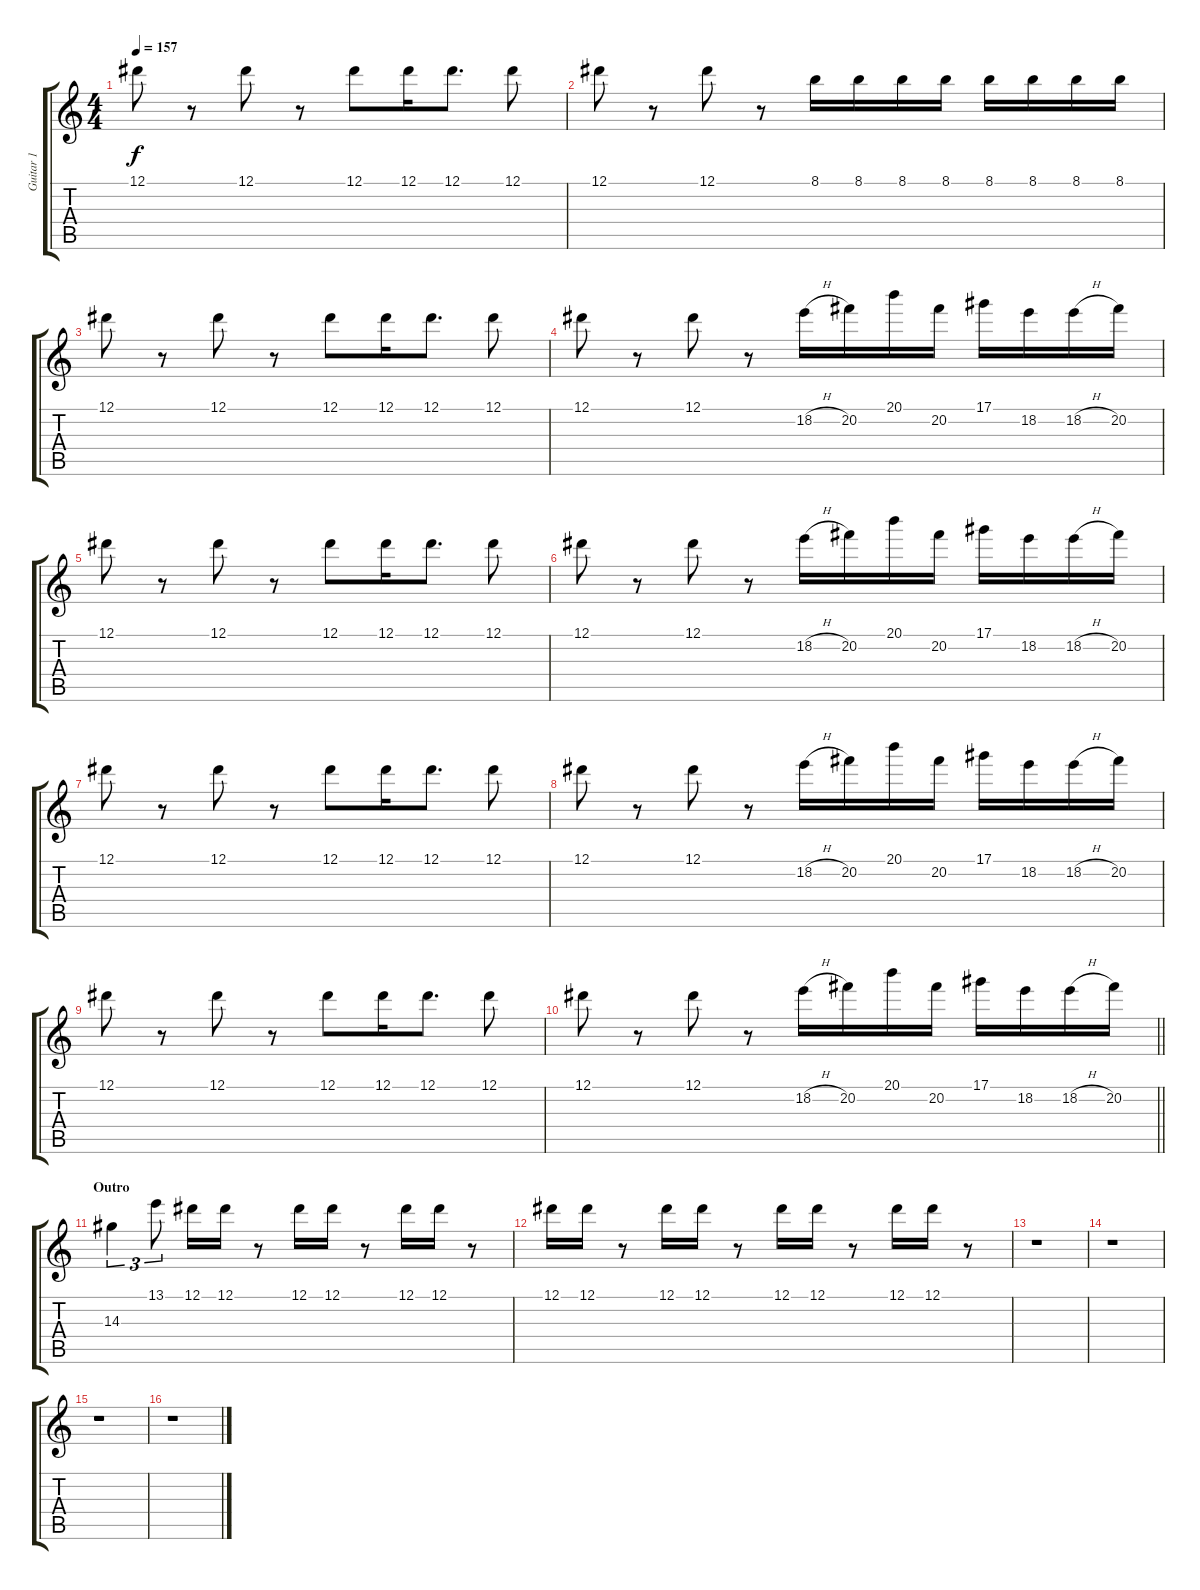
\track ("Guitar 1" "Guitar 1") {instrument distortionguitar}
\staff {score tabs}
\tuning (Eb4 Bb3 Gb3 Db3 Ab2 Db2) {hide}
\ts (4 4)
\tempo 157
\clef g2
\ks c
12.1.8{dy f} r.8 12.1.8 r.8 12.1.8 12.1.16 12.1.8{d} 12.1.8 |
12.1.8 r.8 12.1.8 r.8 8.1.16 8.1.16 8.1.16 8.1.16 8.1.16 8.1.16 8.1.16 8.1.16 |
12.1.8 r.8 12.1.8 r.8 12.1.8 12.1.16 12.1.8{d} 12.1.8 |
12.1.8 r.8 12.1.8 r.8 18.2{h}.16 20.2.16 20.1.16 20.2.16 17.1.16 18.2.16 18.2{h}.16 20.2.16 |
12.1.8 r.8 12.1.8 r.8 12.1.8 12.1.16 12.1.8{d} 12.1.8 |
12.1.8 r.8 12.1.8 r.8 18.2{h}.16 20.2.16 20.1.16 20.2.16 17.1.16 18.2.16 18.2{h}.16 20.2.16 |
12.1.8 r.8 12.1.8 r.8 12.1.8 12.1.16 12.1.8{d} 12.1.8 |
12.1.8 r.8 12.1.8 r.8 18.2{h}.16 20.2.16 20.1.16 20.2.16 17.1.16 18.2.16 18.2{h}.16 20.2.16 |
12.1.8 r.8 12.1.8 r.8 12.1.8 12.1.16 12.1.8{d} 12.1.8 |
\barLineRight lightlight
12.1.8 r.8 12.1.8 r.8 18.2{h}.16 20.2.16 20.1.16 20.2.16 17.1.16 18.2.16 18.2{h}.16 20.2.16 |
\section ("" "Outro")
14.3.4{tu (3 2)} 13.1.8{tu (3 2)} 12.1.16 12.1.16 r.8 12.1.16 12.1.16 r.8 12.1.16 12.1.16 r.8 |
12.1.16 12.1.16 r.8 12.1.16 12.1.16 r.8 12.1.16 12.1.16 r.8 12.1.16 12.1.16 r.8 |
r.1 |
r.1 |
r.1 |
r.1
